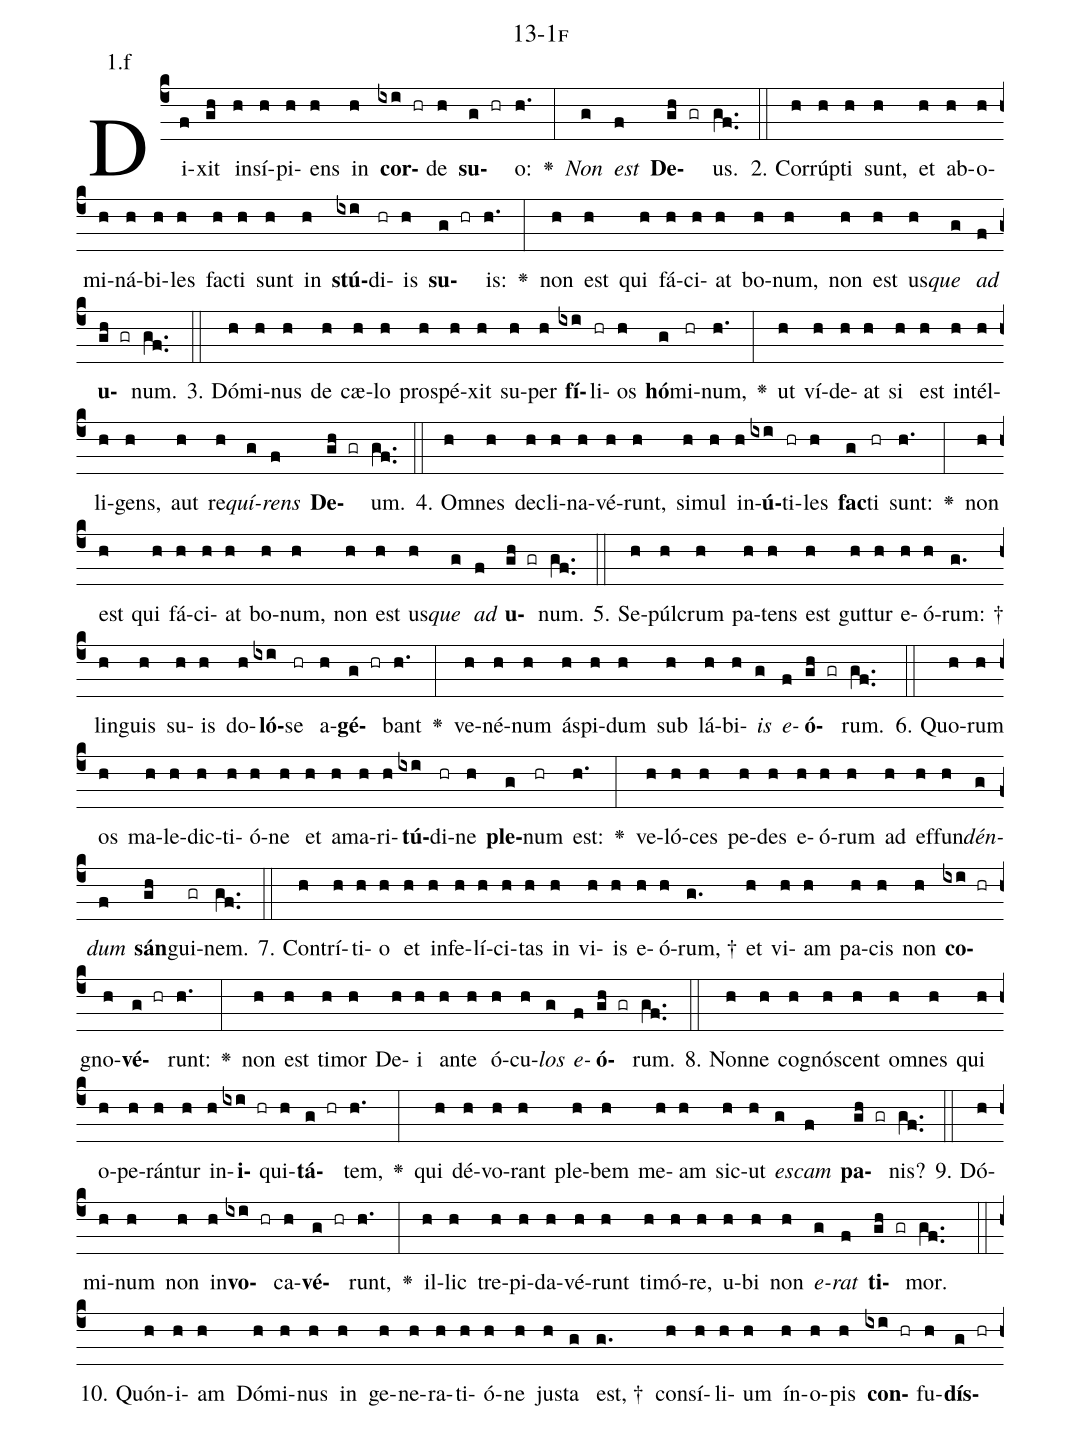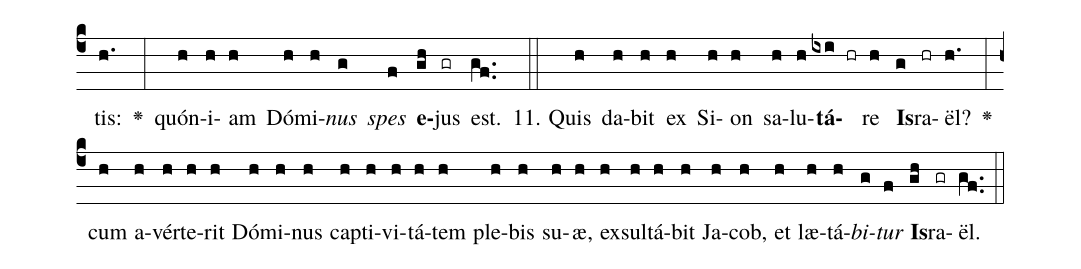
name: 13-1f;
annotation: 1.f;
%%
(c4)Di(f)xit(gh) in(h)sí(h)pi(h)ens(h) in(h) <b>cor</b>(ixi hr)de(h) <b>su</b>(g hr)o:(h.) <v>\greheightstar</v>(:) <i>Non</i>(g) <i>est</i>(f) <b>De</b>(gh gr)us.(gf..) (::)
2. Cor(h)rúp(h)ti(h) sunt,(h) et(h) ab(h)o(h)mi(h)ná(h)bi(h)les(h) fac(h)ti(h) sunt(h) in(h) <b>stú</b>(ixi)di(hr)is(h) <b>su</b>(g hr)is:(h.) <v>\greheightstar</v>(:) non(h) est(h) qui(h) fá(h)ci(h)at(h) bo(h)num,(h) non(h) est(h) us(h)<i>que</i>(g) <i>ad</i>(f) <b>u</b>(gh gr)num.(gf..) (::)
3. Dó(h)mi(h)nus(h) de(h) cæ(h)lo(h) pro(h)spé(h)xit(h) su(h)per(h) <b>fí</b>(ixi)li(hr)os(h) <b>hó</b>(g)mi(hr)num,(h.) <v>\greheightstar</v>(:) ut(h) ví(h)de(h)at(h) si(h) est(h) in(h)tél(h)li(h)gens,(h) aut(h) re(h)<i>quí</i>(g)<i>rens</i>(f) <b>De</b>(gh gr)um.(gf..) (::)
4. Om(h)nes(h) de(h)cli(h)na(h)vé(h)runt,(h) si(h)mul(h) in(h)<b>ú</b>(ixi)ti(hr)les(h) <b>fac</b>(g)ti(hr) sunt:(h.) <v>\greheightstar</v>(:) non(h) est(h) qui(h) fá(h)ci(h)at(h) bo(h)num,(h) non(h) est(h) us(h)<i>que</i>(g) <i>ad</i>(f) <b>u</b>(gh gr)num.(gf..) (::)
5. Se(h)púl(h)crum(h) pa(h)tens(h) est(h) gut(h)tur(h) e(h)ó(h)rum: †(g.) lin(h)guis(h) su(h)is(h) do(h)<b>ló</b>(ixi)se(hr) a(h)<b>gé</b>(g hr)bant(h.) <v>\greheightstar</v>(:) ve(h)né(h)num(h) ás(h)pi(h)dum(h) sub(h) lá(h)bi(h)<i>is</i>(g) <i>e</i>(f)<b>ó</b>(gh gr)rum.(gf..) (::)
6. Quo(h)rum(h) os(h) ma(h)le(h)dic(h)ti(h)ó(h)ne(h) et(h) a(h)ma(h)ri(h)<b>tú</b>(ixi)di(hr)ne(h) <b>ple</b>(g)num(hr) est:(h.) <v>\greheightstar</v>(:) ve(h)ló(h)ces(h) pe(h)des(h) e(h)ó(h)rum(h) ad(h) ef(h)fun(h)<i>dén</i>(g)<i>dum</i>(f) <b>sán</b>(gh)gui(gr)nem.(gf..) (::)
7. Con(h)trí(h)ti(h)o(h) et(h) in(h)fe(h)lí(h)ci(h)tas(h) in(h) vi(h)is(h) e(h)ó(h)rum, †(g.) et(h) vi(h)am(h) pa(h)cis(h) non(h) <b>co</b>(ixi hr)gno(h)<b>vé</b>(g hr)runt:(h.) <v>\greheightstar</v>(:) non(h) est(h) ti(h)mor(h) De(h)i(h) an(h)te(h) ó(h)cu(h)<i>los</i>(g) <i>e</i>(f)<b>ó</b>(gh gr)rum.(gf..) (::)
8. Non(h)ne(h) co(h)gnó(h)scent(h) om(h)nes(h) qui(h) o(h)pe(h)rán(h)tur(h) in(h)<b>i</b>(ixi hr)qui(h)<b>tá</b>(g hr)tem,(h.) <v>\greheightstar</v>(:) qui(h) dé(h)vo(h)rant(h) ple(h)bem(h) me(h)am(h) sic(h)ut(h) <i>es</i>(g)<i>cam</i>(f) <b>pa</b>(gh gr)nis?(gf..) (::)
9. Dó(h)mi(h)num(h) non(h) in(h)<b>vo</b>(ixi hr)ca(h)<b>vé</b>(g hr)runt,(h.) <v>\greheightstar</v>(:) il(h)lic(h) tre(h)pi(h)da(h)vé(h)runt(h) ti(h)mó(h)re,(h) u(h)bi(h) non(h) <i>e</i>(g)<i>rat</i>(f) <b>ti</b>(gh gr)mor.(gf..) (::)
10. Quón(h)i(h)am(h) Dó(h)mi(h)nus(h) in(h) ge(h)ne(h)ra(h)ti(h)ó(h)ne(h) jus(h)ta(g) est, †(g.) con(h)sí(h)li(h)um(h) ín(h)o(h)pis(h) <b>con</b>(ixi hr)fu(h)<b>dís</b>(g hr)tis:(h.) <v>\greheightstar</v>(:) quón(h)i(h)am(h) Dó(h)mi(h)<i>nus</i>(g) <i>spes</i>(f) <b>e</b>(gh)jus(gr) est.(gf..) (::)
11. Quis(h) da(h)bit(h) ex(h) Si(h)on(h) sa(h)lu(h)<b>tá</b>(ixi hr)re(h) <b>Is</b>(g)ra(hr)ël?(h.) <v>\greheightstar</v>(:) cum(h) a(h)vér(h)te(h)rit(h) Dó(h)mi(h)nus(h) cap(h)ti(h)vi(h)tá(h)tem(h) ple(h)bis(h) su(h)æ,(h) ex(h)sul(h)tá(h)bit(h) Ja(h)cob,(h) et(h) læ(h)tá(h)<i>bi</i>(g)<i>tur</i>(f) <b>Is</b>(gh)ra(gr)ël.(gf..) (::)
